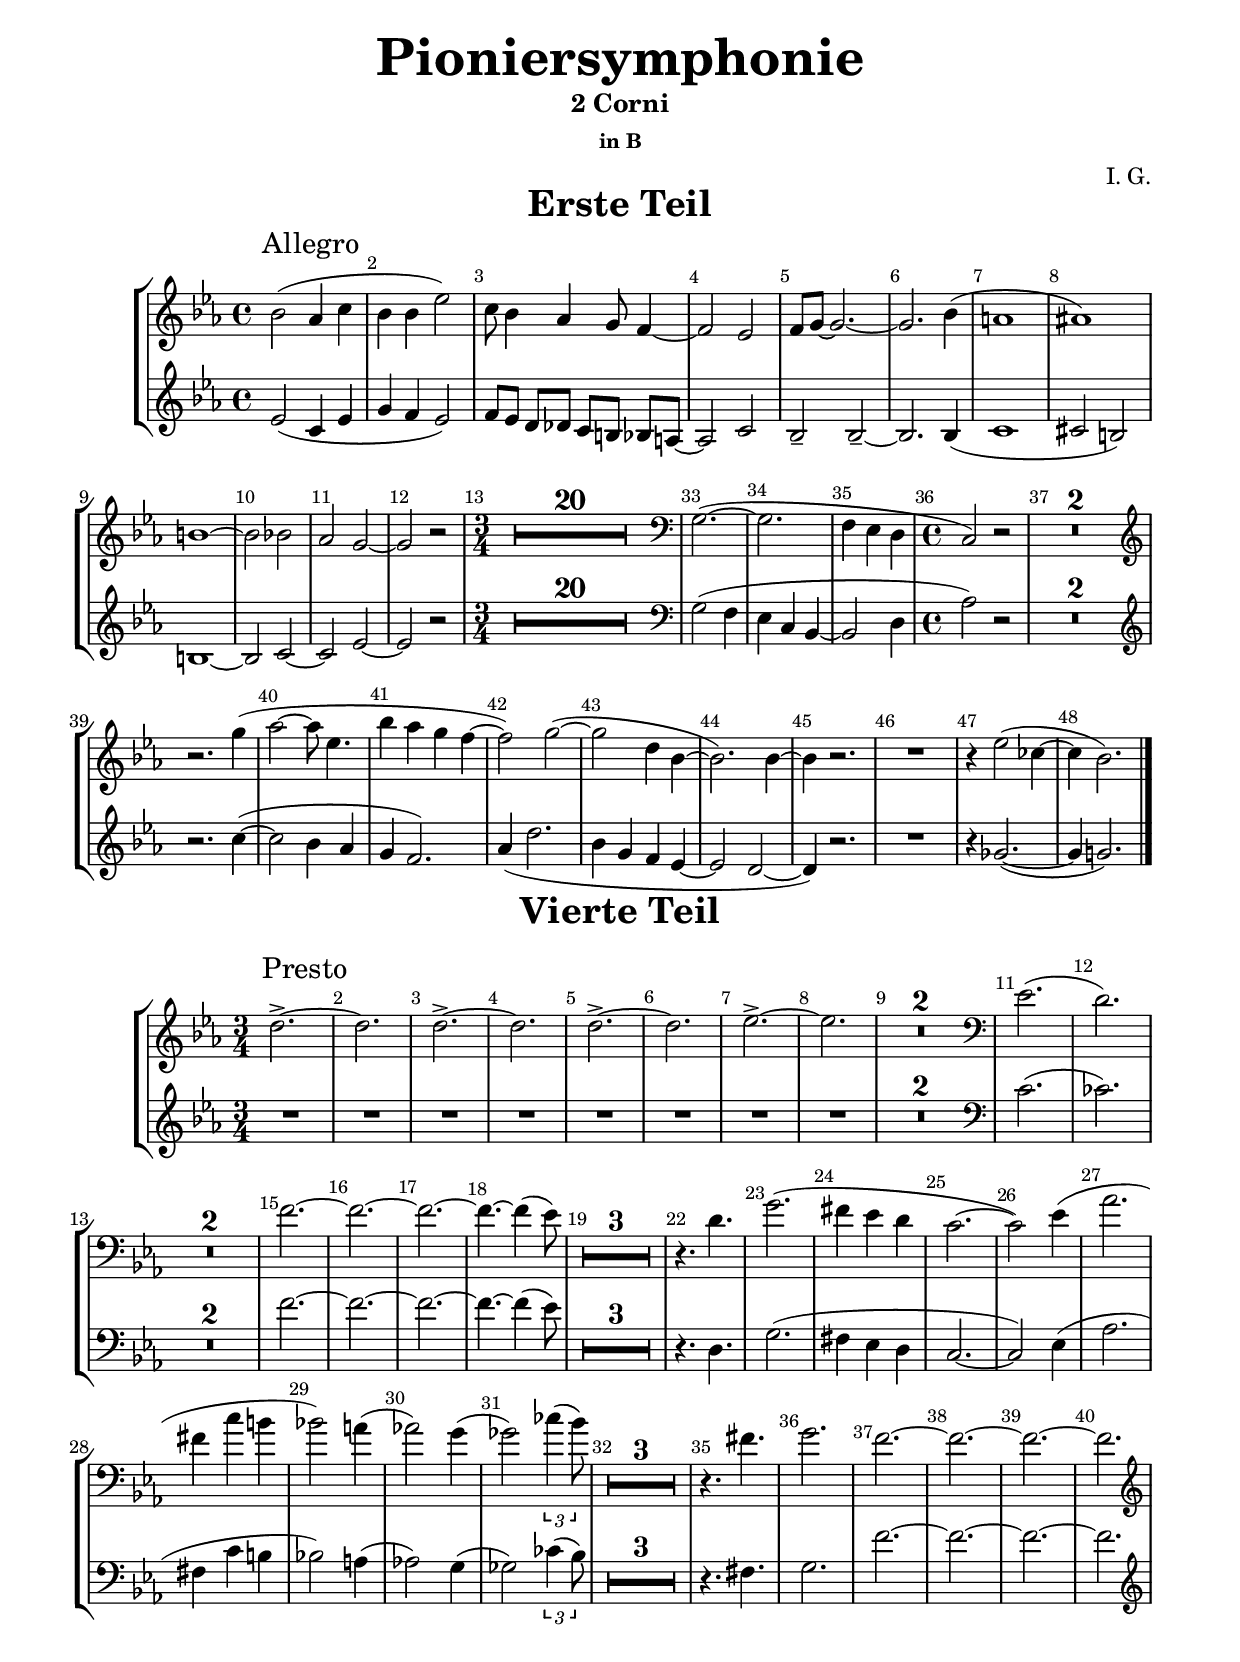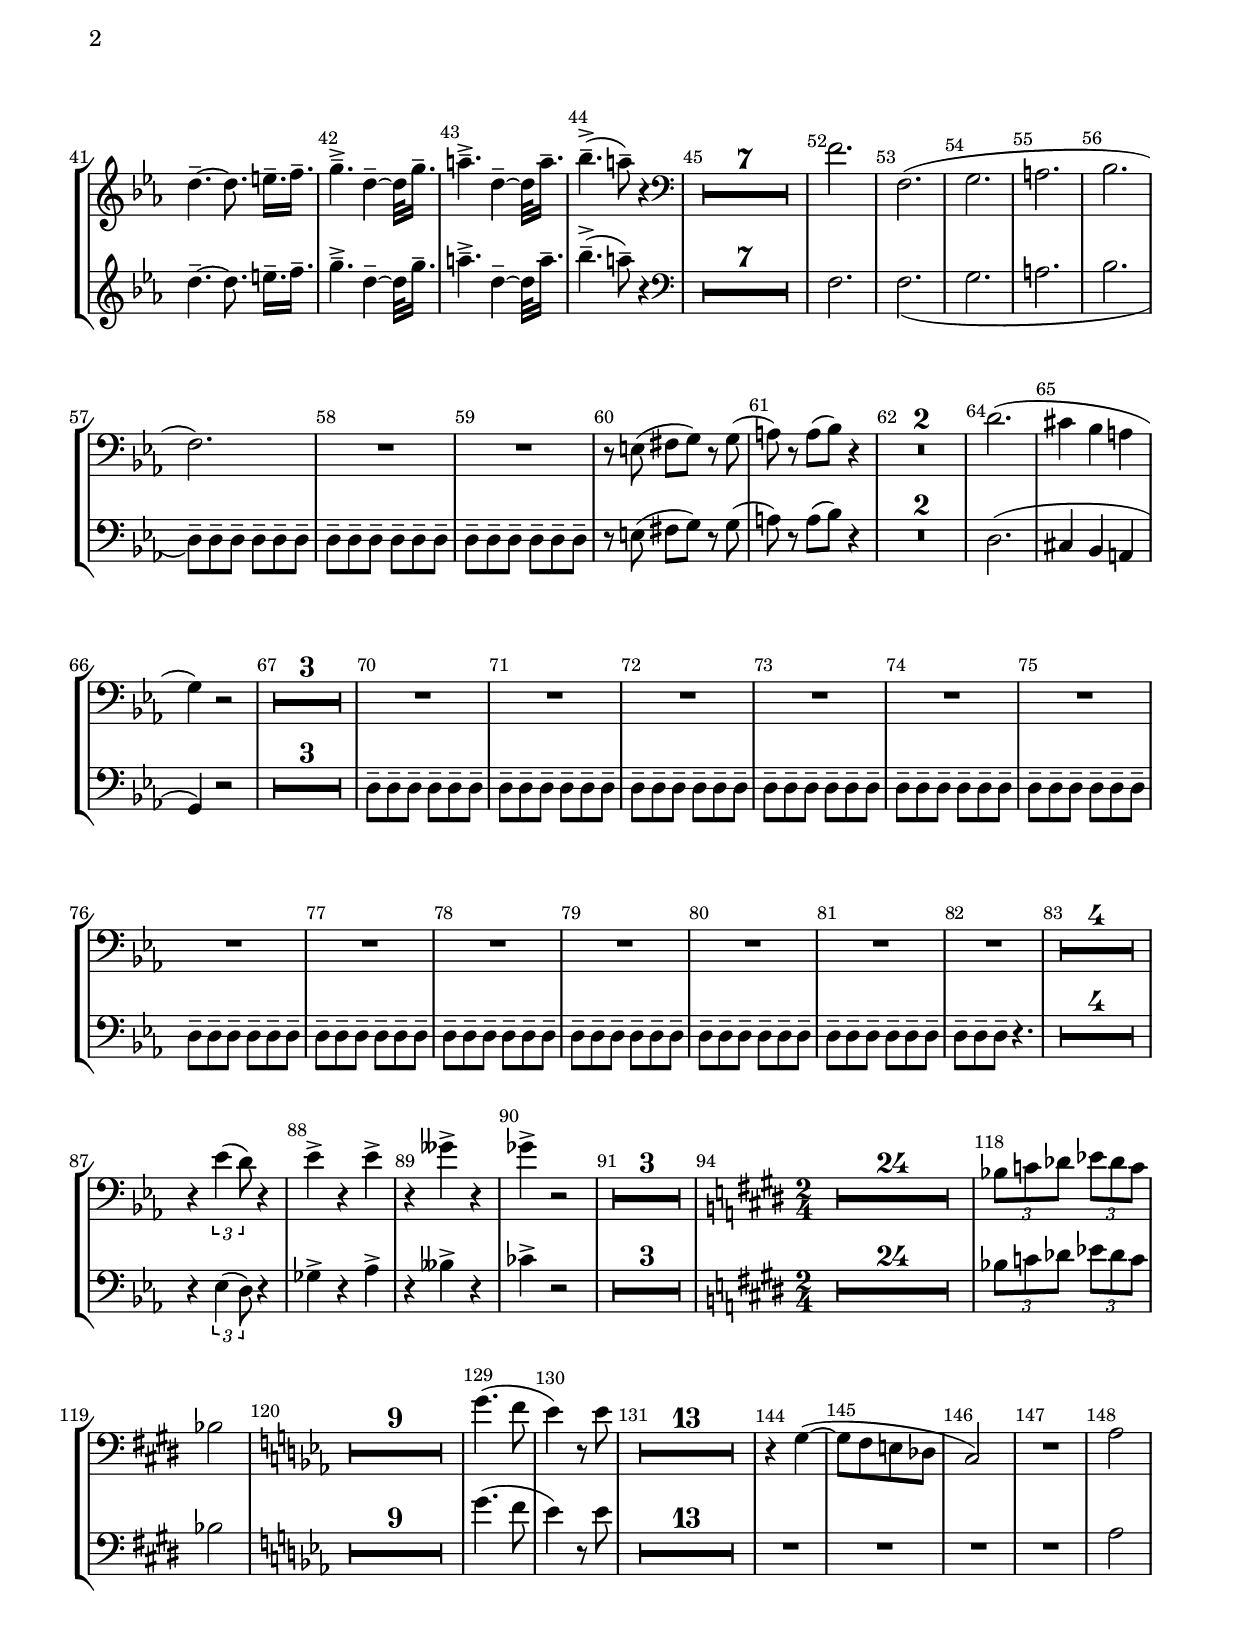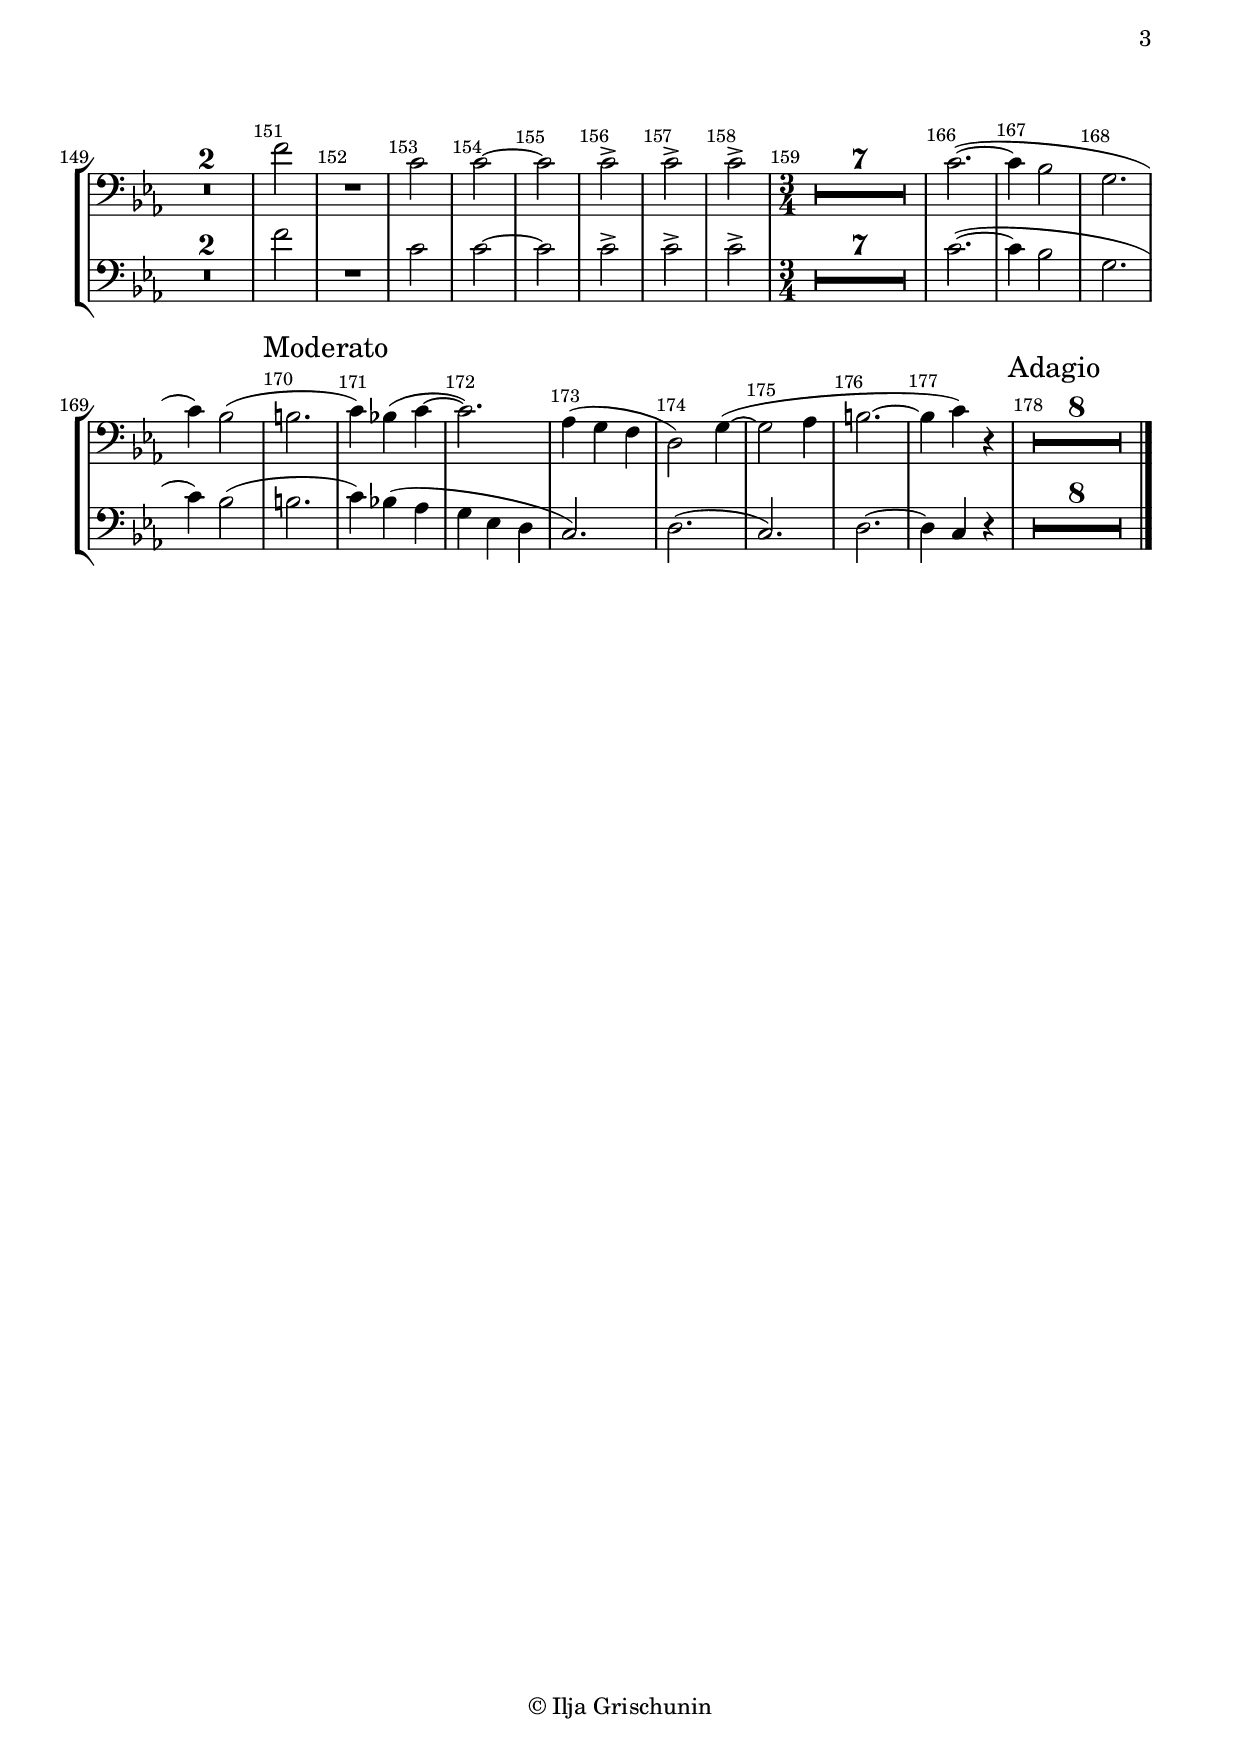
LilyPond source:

\version "2.19.15"

\language "deutsch"

%\header {
%  title = "Pioniersymphonie"
%  %meter = "Grave"
%  subtitle = "2 Corni"
%  subsubtitle = "in F"
%  composer = "I. G."
%  tagline = \markup {\char ##x00A9 "Ilja Grischunin"}
%}

#(ly:set-option 'relative-includes #t)

\paper {
  %#(set-paper-size "a4")
  top-system-spacing.basic-distance = #25
  top-markup-spacing.basic-distance = #8
  markup-system-spacing.basic-distance = #15
  system-system-spacing.basic-distance = #20
  last-bottom-spacing.basic-distance = #25
  left-margin = 15
  right-margin = 15
  %two-sided = ##t
  %inner-margin = 25
  %outer-margin = 15
}

\layout {
  indent = 10
  \context {
    \Score
    \override BarNumber.break-visibility = ##(#f #t #t)
    %\remove "Bar_number_engraver"
  }
}

\version "2.19.15"

\language "deutsch"

cornoOneMusic = \relative {
  \key as \major
  \time 4/4
  \override Score.RehearsalMark.extra-offset = #'(4 . 2)
  \mark "Allegro"
  \set beamExceptions = #'()
  \set baseMoment = #(ly:make-moment 1/4)
  \set beatStructure = #'(1 1 1 1)
  \clef treble
  \compressFullBarRests
  \override MultiMeasureRest.expand-limit = #2
  es'2( des4 f es es as2) f8 es4 des c8 b4~ b2 as2
  b8 c~ c2.~ c es4( d1 dis) e1~ e2 es des c~ c r
  \time 3/4
  R2.*20
  \clef bass
  c,2.~( c b4 as g
  \time 4/4
  f2) r R1*2
  \clef treble
  r2. c'''4( des2~ des8 as4. es'4 des c b~ b2) c~( c g4 es~ es2.) es4~ es r2.
  R1 r4 as2( fes4~ fes es2.)
}

cornoOneMusicDrei = \relative {
  \key h \minor
  \time 4/4
  \override Score.RehearsalMark.extra-offset = #'(4 . 2)
  \mark "Adagio"
  \set beamExceptions = #'()
  \set baseMoment = #(ly:make-moment 1/4)
  \set beatStructure = #'(1 1 1 1)
  \clef treble
  \compressFullBarRests
  \override MultiMeasureRest.expand-limit = #2
  R1*6
  \override Score.RehearsalMark.extra-offset = #'(10 . 2)
  \mark "Allegro pastorale"
  R1*44
  \cadenzaOn
  g1~ g  s4. s16
  \cadenzaOff
}

cornoOneMusicVier = \relative {
  \key as \major
  \time 3/4
  \override Score.RehearsalMark.extra-offset = #'(4 . 2)
  \mark "Presto"
  \set beamExceptions = #'()
  \set baseMoment = #(ly:make-moment 1/4)
  \set beatStructure = #'(1 1 1 1)
  \clef treble
  \compressFullBarRests
  \override MultiMeasureRest.expand-limit = #2
  \repeat unfold 3 {g'2.->~ g} as->~ as R2.*2
  \clef bass
  as,2.( g) R2.*2 b2.~ b~ b~ b4.~ b4( as8) R2.*3 r4. g
  c2.( h4 as g f2.~ f2) as4( des2. h4 f' e es!2) d4( des!2) c4(
  ces2) \tuplet 3/2 {fes4( es8)} R2.*3 r4. h c2.
  b2.~ b~ b~ b
  \clef treble
  g'4.--~ g8. a16.-- b--
  c4.---> g4--~ g32 c16.--
  d4.---> g,4--~ g32 d'16.--
  es4.--->( d8--) r4
  \clef bass
  R2.*7 b,2. b,( c d es b) R2.*2
  \set baseMoment = #(ly:make-moment 1/4)
  \set beatStructure = #'(1 1 1)
  r8 a( h c) r c( d) r d( es) r4 R2.*2
  g2.( fis4 es d c) r2 R2.*20
  r4 \tuplet 3/2 {as'4( g8)} r4 as-> r as-> r ceses-> r ces-> r2 R2.*3
  \key a \major
  \time 2/4
  R2*24
  \tuplet 3/2 4 {es,8 f ges as ges f} es2
  \key as \major
  R2*9 c'4.( b8 as4) r8 as R2*13
  r4 c,~( c8[ b a ges] f2) R2 des'2 R2*2 b'2 R2 f2 f~ f f-> f-> f->
  \time 3/4
  R2.*7 f2.~( f4 es2 c2. f4) es2(
  \override Score.RehearsalMark.extra-offset = #'(6 . 1)
  \mark "Moderato"
  e2. f4) es!( f~ f2.)
  des4( c b g2) c4~( c2 des4 e2.~ e4 f) r
  \override Score.RehearsalMark.extra-offset = #'(4 . 1)
  \mark "Adagio"
  R2.*8
  \bar "|."
}

\version "2.19.15"

\language "deutsch"

cornoTwoMusic = \relative {
  \key as \major
  \time 4/4
  \override Score.RehearsalMark.extra-offset = #'(4 . 2)
  \mark "Allegro"
  \set beamExceptions = #'()
  \set baseMoment = #(ly:make-moment 1/4)
  \set beatStructure = #'(1 1 1 1)
  \clef treble
  \compressFullBarRests
  \override MultiMeasureRest.expand-limit = #2
  as2( f4 as c b as2) b8 as g ges f e es d~ d2 f
  es2-- es--~ es2. es4( f1 fis2 e) e1~ e2 f~ f as~ as r
  \time 3/4
  R2.*20
  \clef bass
  c,2( b4 as f es~ es2 g4
  \time 4/4
  des'2) r R1*2
  \clef treble
  r2. f'4~( f2 es4 des c b2.)
  des4_( g2. es4 c b as~ as2 g~ g4) r2. R1 r4 ces2.~( ces4 c2.)
  \bar "|."
}

cornoTwoMusicDrei = \relative {
  \key h \minor
  \time 4/4
  \override Score.RehearsalMark.extra-offset = #'(4 . 2)
  \mark "Adagio"
  \set beamExceptions = #'()
  \set baseMoment = #(ly:make-moment 1/4)
  \set beatStructure = #'(1 1 1 1)
  \clef treble
  \compressFullBarRests
  \override MultiMeasureRest.expand-limit = #2
  R1*6
  \override Score.RehearsalMark.extra-offset = #'(10 . 2)
  \mark "Allegro pastorale"
  R1*44
  \cadenzaOn
  e1~ e  s4. s16
  \cadenzaOff
}

cornoTwoMusicVier = \relative {
  \key as \major
  \time 3/4
  \override Score.RehearsalMark.extra-offset = #'(4 . 2)
  \mark "Presto"
  \set beamExceptions = #'()
  \set baseMoment = #(ly:make-moment 1/4)
  \set beatStructure = #'(1 1 1 1)
  \clef treble
  \compressFullBarRests
  \override MultiMeasureRest.expand-limit = #2
  R2.*10
  \clef bass
  f2.( fes) R2.*2 b2.~ b~ b~ b4.~ b4( as8) R2.*3 r4. g,
  c2.( h4 as g f2.~ f2) as4( des2. h4 f' e es!2) d4( des!2) c4(
  ces2) \tuplet 3/2 {fes4( es8)} R2.*3 r4. h c2.
  b'2.~ b~ b~ b
  \clef treble
  g'4.--~ g8. a16.-- b--
  c4.---> g4--~ g32 c16.--
  d4.---> g,4--~ g32 d'16.--
  es4.--->( d8--) r4
  \clef bass
  R2.*7 b,,2. b_( c d es
  \set baseMoment = #(ly:make-moment 1/8)
  \set beatStructure = #'(3 3)
  g,8)-- g-- g-- g-- g-- g--
  \repeat unfold 2 {g-- g-- g-- g-- g-- g--}
  \set baseMoment = #(ly:make-moment 1/4)
  \set beatStructure = #'(1 1 1)
  r8 a( h c) r c( d) r d( es) r4 R2.*2
  g,2.( fis4 es d c) r2 R2.*3
  \set baseMoment = #(ly:make-moment 1/8)
  \set beatStructure = #'(3 3)
  \repeat unfold 12 {g'8-- g-- g-- g-- g-- g--} g8-- g-- g-- r4.
  R2.*4 r4 \tuplet 3/2 {as4( g8)} r4 ces-> r des-> r eses-> r fes-> r2 R2.*3
  \key a \major
  \time 2/4
  \set baseMoment = #(ly:make-moment 1/4)
  \set beatStructure = #'(1 1 1)
  R2*24
  \tuplet 3/2 4 {es8 f ges as ges f} es2
  \key as \major
  R2*9 c'4.( b8 as4) r8 as R2*17 des,2 R2*2 b'2 R2 f2 f~ f f-> f-> f->
  \time 3/4
  R2.*7 f2.~( f4 es2 c2. f4) es2(
  \override Score.RehearsalMark.extra-offset = #'(6 . 1)
  \mark "Moderato"
  e2. f4) es!( des c as g f2.)
  g( f) g~ g4 f r
  \override Score.RehearsalMark.extra-offset = #'(4 . 1)
  \mark "Adagio"
  R2.*8
  \bar "|."
}


\book {
  \paper {
    print-all-headers = ##t
  }
  \header {
    title = \markup {\fontsize #3 "Pioniersymphonie"}
    subtitle = "2 Corni"
    subsubtitle = "in B"
    %meter = "Grave"
    composer = "I. G."
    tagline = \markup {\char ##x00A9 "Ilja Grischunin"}
  }
  %%%%%%%%%%%%%%%%%%%%%%%%%% ERsTE TEIL %%%%%%%%%%%%%%%%%%%%%%%%%%
  \score {
    \new StaffGroup = "GrandStaff_corni"
    <<
      \new Staff = "Staff_hornI" {
        \transpose f c'
        \cornoOneMusic
      }
      \new Staff = "Staff_horn2" {
        \transpose f c'
        \cornoTwoMusic
      }
    >>
    \header {
      title = "Erste Teil"
      subtitle = ##f
      subsubtitle = ##f
      composer = ##f
      %breakbefore = ##t
    }
  }

  %%%%%%%%%%%%%%%%%%%%%%%%%% DRITTE TEIL %%%%%%%%%%%%%%%%%%%%%%%%%%
  %\score {
  %  \new StaffGroup = "GrandStaff_corni"
  %  <<
  %    \new Staff = "Staff_hornI" {
  %      \transpose f c'
  %      \cornoOneMusicDrei
  %    }
  %    \new Staff = "Staff_horn2" {
  %      \transpose f c'
  %      \cornoTwoMusicDrei
  %    }
  %  >>
  %}

  %%%%%%%%%%%%%%%%%%%%%%%%%% VIERTE TEIL %%%%%%%%%%%%%%%%%%%%%%%%%%
  \score {
    \new StaffGroup = "GrandStaff_corni"
    <<
      \new Staff = "Staff_hornI" {
        \transpose f c'
        \cornoOneMusicVier
      }
      \new Staff = "Staff_horn2" {
        \transpose f c'
        \cornoTwoMusicVier
      }
    >>
    \header {
      title = "Vierte Teil"
      subtitle = ##f
      subsubtitle = ##f
      composer = ##f
      %breakbefore = ##t
    }
  }
}